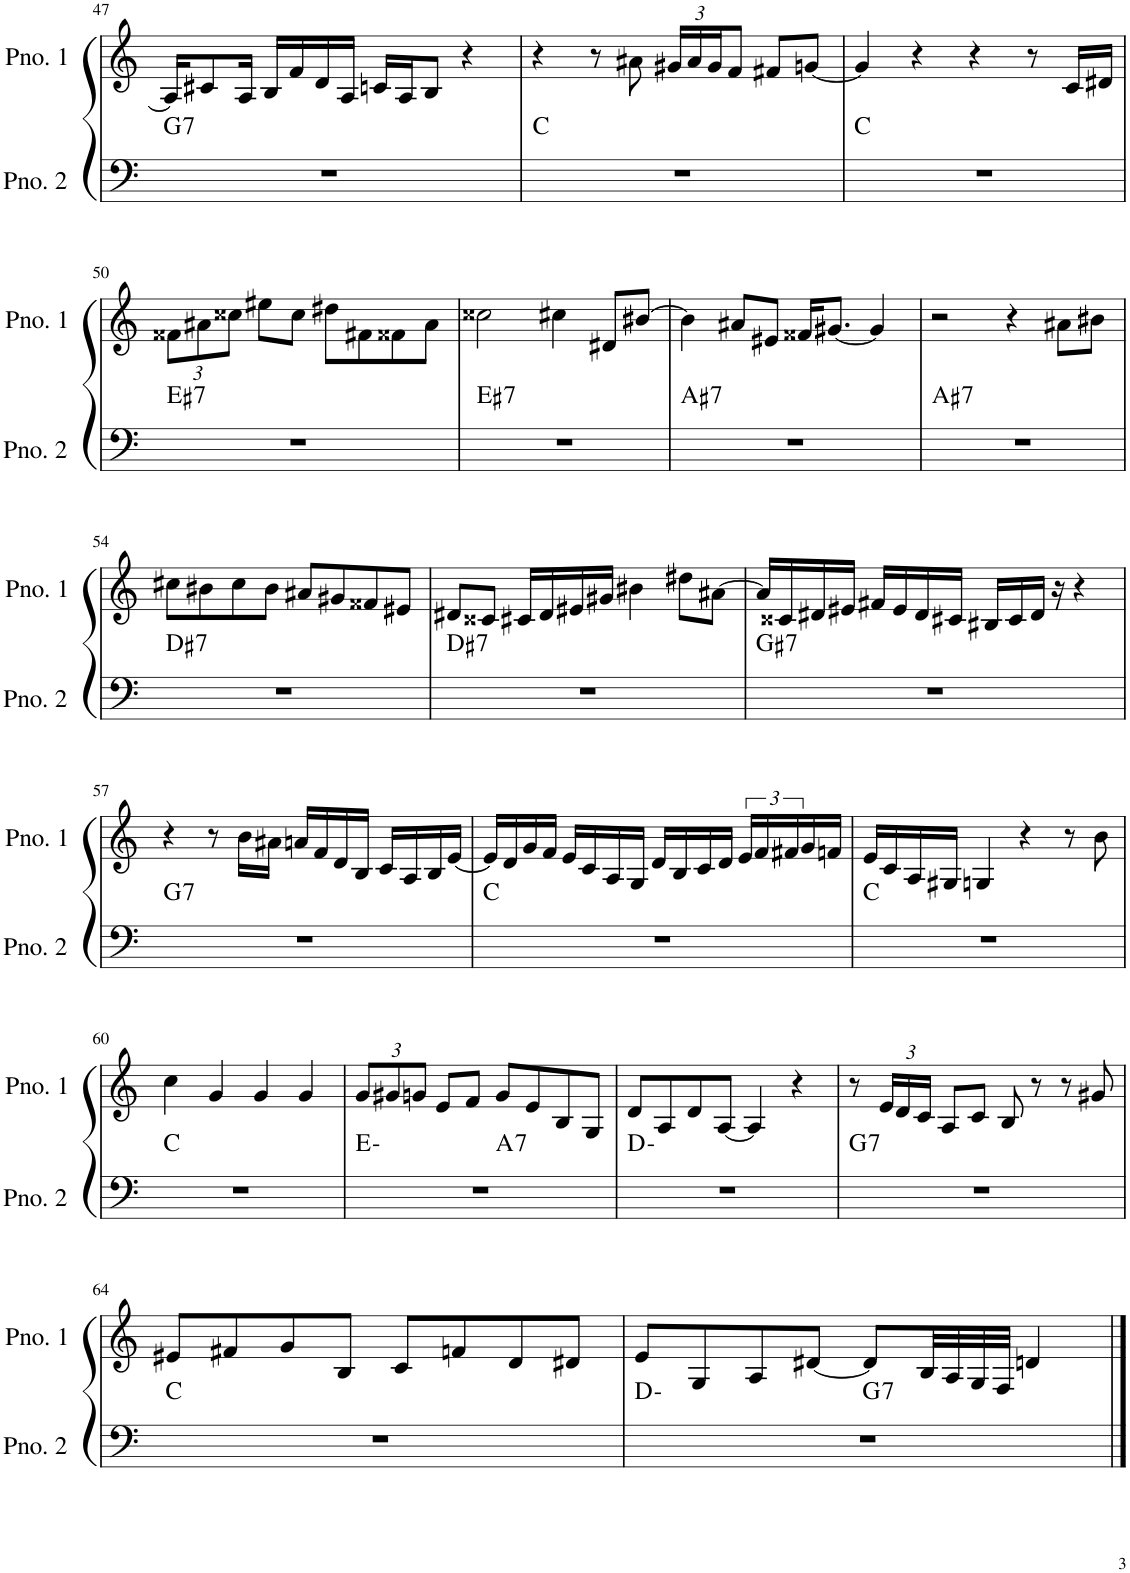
**kern	**harte	**kern
*part2	*part2	*part1
*staff2	*	*staff1
*I"ピアノ 2	*	*I"ピアノ 1
!!LO:PB:g=z
*clefF4	*	*clefG2
*k[]	*	*k[]
*M4/4	*	*M4/4
=47	=47	=47
!	!LO:H:kt=7	!
1r	G:7	16A/KL]
.	.	8c#X/
.	.	16A/Jk
.	.	16B/LL
.	.	16f/
.	.	16d/
.	.	16A/JJ
.	.	16cn/LL
.	.	16A/J
.	.	8B/J
.	.	4r
=48	=48	=48
1r	C:maj	4r
.	.	8r
.	.	8a#X\
*	*	*Xbrackettup
.	.	24g#X/LL
.	.	24a#/
.	.	24g#/J
.	.	8f/J
.	.	8f#X/L
.	.	[8gn/J
=49	=49	=49
1r	C:maj	4g/]
.	.	4r
.	.	4r
.	.	8r
.	.	16c/LL
.	.	16d#X/JJ
!!LO:LB:g=z
=50	=50	=50
!	!LO:H:kt=7	!
1r	E#:7	12f##X\L
.	.	12a#X\
.	.	12cc##X\J
.	.	8ee#X\L
.	.	8cc##\J
.	.	8dd#X\L
.	.	8f#X\
.	.	8f##X\
.	.	8a#\J
=51	=51	=51
!	!LO:H:kt=7	!
1r	E#:7	2cc##X\
.	.	4cc#X\
.	.	8d#X/L
.	.	[8b#X/J
=52	=52	=52
!	!LO:H:kt=7	!
1r	A#:7	4b#\]
.	.	8a#X/L
.	.	8e#X/J
.	.	16f##X/KL
.	.	[8.g#X/J
.	.	4g#/]
=53	=53	=53
!	!LO:H:kt=7	!
1r	A#:7	2r
.	.	4r
.	.	8a#X\L
.	.	8b#X\J
!!LO:LB:g=z
=54	=54	=54
!	!LO:H:kt=7	!
1r	D#:7	8cc#X\L
.	.	8b#X\
.	.	8cc#\
.	.	8b#\J
.	.	8a#X/L
.	.	8g#X/
.	.	8f##X/
.	.	8e#X/J
=55	=55	=55
!	!LO:H:kt=7	!
1r	D#:7	8d#X/L
.	.	8c##X/J
.	.	16c#X/LL
.	.	16d#/
.	.	16e#X/
.	.	16g#X/JJ
.	.	4b#X\
.	.	8dd#X\L
.	.	[8a#X\J
=56	=56	=56
!	!LO:H:kt=7	!
1r	G#:7	16a#/LL]
.	.	16c##X/
.	.	16d#X/
.	.	16e#X/JJ
.	.	16f#X/LL
.	.	16e#/
.	.	16d#/
.	.	16c#X/JJ
.	.	16B#X/LL
.	.	16c#/
.	.	16d#/JJ
.	.	16r
.	.	4r
!!LO:LB:g=z
=57	=57	=57
!	!LO:H:kt=7	!
1r	G:7	4r
.	.	8r
.	.	16b\LL
.	.	16a#X\JJ
.	.	16an/LL
.	.	16f/
.	.	16d/
.	.	16B/JJ
.	.	16c/LL
.	.	16A/
.	.	16B/
.	.	[16e/JJ
=58	=58	=58
1r	C:maj	16e/LL]
.	.	16d/
.	.	16g/
.	.	16f/JJ
.	.	16e/LL
.	.	16c/
.	.	16A/
.	.	16G/JJ
.	.	16d/LL
.	.	16B/
.	.	16c/
.	.	16d/JJ
*	*	*brackettup
.	.	24e/LL
.	.	24f/
.	.	24f#X/
.	.	16g/
.	.	16fn/JJ
=59	=59	=59
1r	C:maj	16e/LL
.	.	16c/
.	.	16A/
.	.	16G#X/JJ
.	.	4Gn/
.	.	4r
.	.	8r
.	.	8b\
!!LO:LB:g=z
=60	=60	=60
1r	C:maj	4cc\
.	.	4g/
.	.	4g/
.	.	4g/
=61	=61	=61
*	*	*Xbrackettup
*^	*	*
1r	2ryy	E:min	12g/L
.	.	.	12g#X/
.	.	.	12gn/J
.	.	.	8e/L
.	.	.	8f/J
!	!	!LO:H:kt=7	!
.	2ryy	A:7	8g/L
.	.	.	8e/
.	.	.	8B/
.	.	.	8G/J
*v	*v	*	*
=62	=62	=62
1r	D:min	8d/L
.	.	8A/
.	.	8d/
.	.	[8A/J
.	.	4A/]
.	.	4r
=63	=63	=63
!	!LO:H:kt=7	!
1r	G:7	8r
.	.	24e/LL
.	.	24d/
.	.	24c/JJ
.	.	8A/L
.	.	8c/J
.	.	8B/
.	.	8r
.	.	8r
.	.	8g#X/
!!LO:LB:g=z
=64	=64	=64
1r	C:maj	8e#X/L
.	.	8f#X/
.	.	8g/
.	.	8B/J
.	.	8c/L
.	.	8fn/
.	.	8d/
.	.	8d#X/J
=65	=65	=65
*^	*	*
1r	2ryy	D:min	8e/L
.	.	.	8G/
.	.	.	8A/
.	.	.	[8d#X/J
!	!	!LO:H:kt=7	!
.	2ryy	G:7	8d#/L]
.	.	.	32B/LL
.	.	.	32A/
.	.	.	32G/
.	.	.	32F/JJJ
.	.	.	4dn/
*v	*v	*	*
==	==	==
*-	*-	*-
